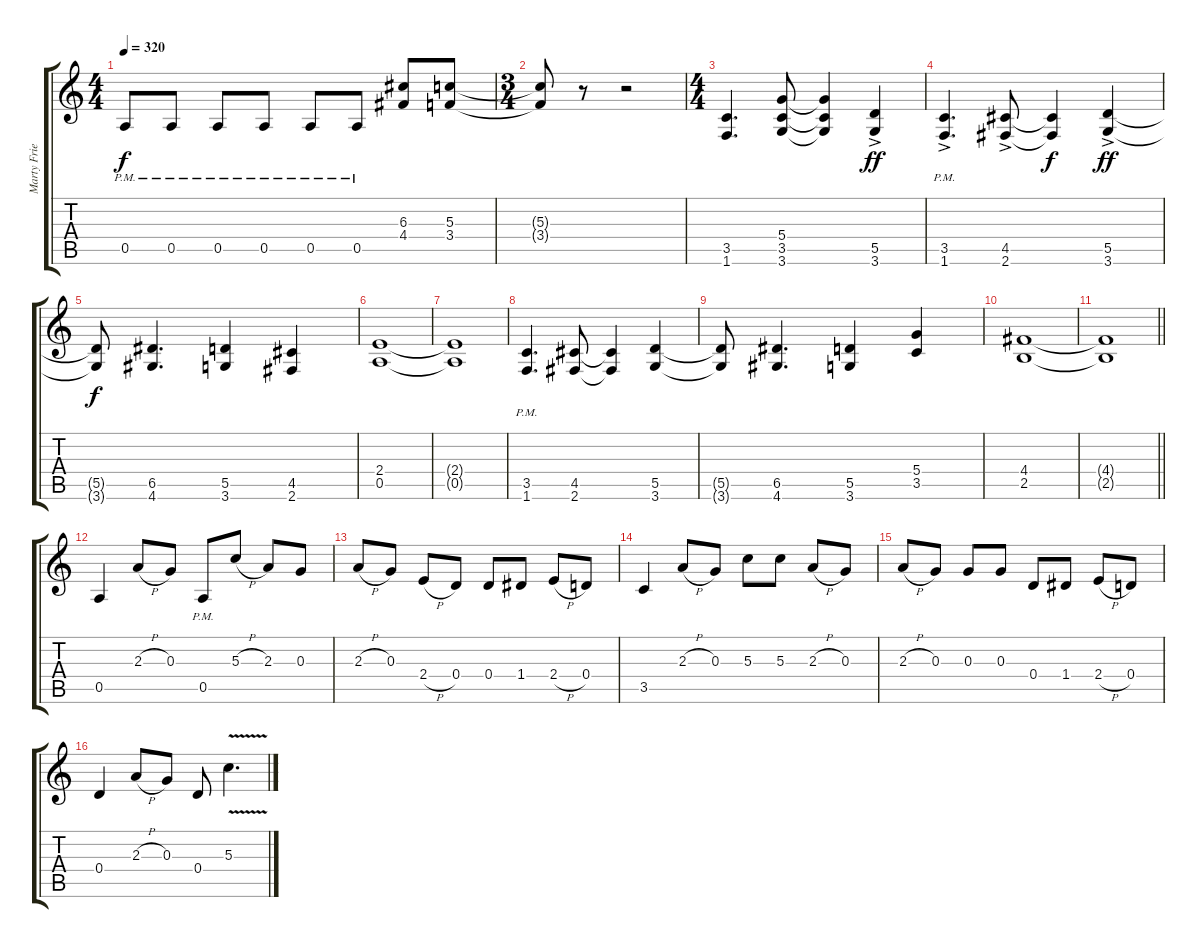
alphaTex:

\track ("Marty Friedman" "Marty Frie") {instrument distortionguitar}
\staff {score tabs}
\tuning (E4 B3 G3 D3 A2 E2) {hide}
\ts (4 4)
\tempo 320
\clef g2
\ks c
0.5{pm}.8{dy f} 0.5{pm}.8 0.5{pm}.8 0.5{pm}.8 0.5{pm}.8 0.5{pm}.8 (6.3 4.4).8 (5.3 3.4).8 |
\ts (3 4)
(5.3{t} 3.4{t}).8 r.8 r.2 |
\ts (4 4)
(3.5 1.6).4{d} (5.4 3.5 3.6).8 (5.4{t} 3.5{t} 3.6{t}).4 (5.5{ac} 3.6{ac}).4{dy ff} |
(3.5{ac pm} 1.6{ac pm}).4{d} (4.5{ac} 2.6{ac}).8 (4.5{t} 2.6{t}).4{dy f} (5.5{ac} 3.6{ac}).4{dy ff} |
(5.5{t} 3.6{t}).8{dy f} (6.5 4.6).4{d} (5.5 3.6).4 (4.5 2.6).4 |
(2.4 0.5).1 |
(2.4{t} 0.5{t}).1 |
(3.5{pm} 1.6{pm}).4{d} (4.5 2.6).8 (4.5{t} 2.6{t}).4 (5.5 3.6).4 |
(5.5{t} 3.6{t}).8 (6.5 4.6).4{d} (5.5 3.6).4 (5.4 3.5).4 |
(4.4 2.5).1 |
\barLineRight lightlight
(4.4{t} 2.5{t}).1 |
0.5.4 2.3{h}.8 0.3.8 0.5{pm}.8 5.3{h}.8 2.3.8 0.3.8 |
2.3{h}.8 0.3.8 2.4{h}.8 0.4.8 0.4.8 1.4.8 2.4{h}.8 0.4.8 |
3.5.4 2.3{h}.8 0.3.8 5.3.8 5.3.8 2.3{h}.8 0.3.8 |
2.3{h}.8 0.3.8 0.3.8 0.3.8 0.4.8 1.4.8 2.4{h}.8 0.4.8 |
0.4.4 2.3{h}.8 0.3.8 0.4.8 5.3{v}.4{d}
